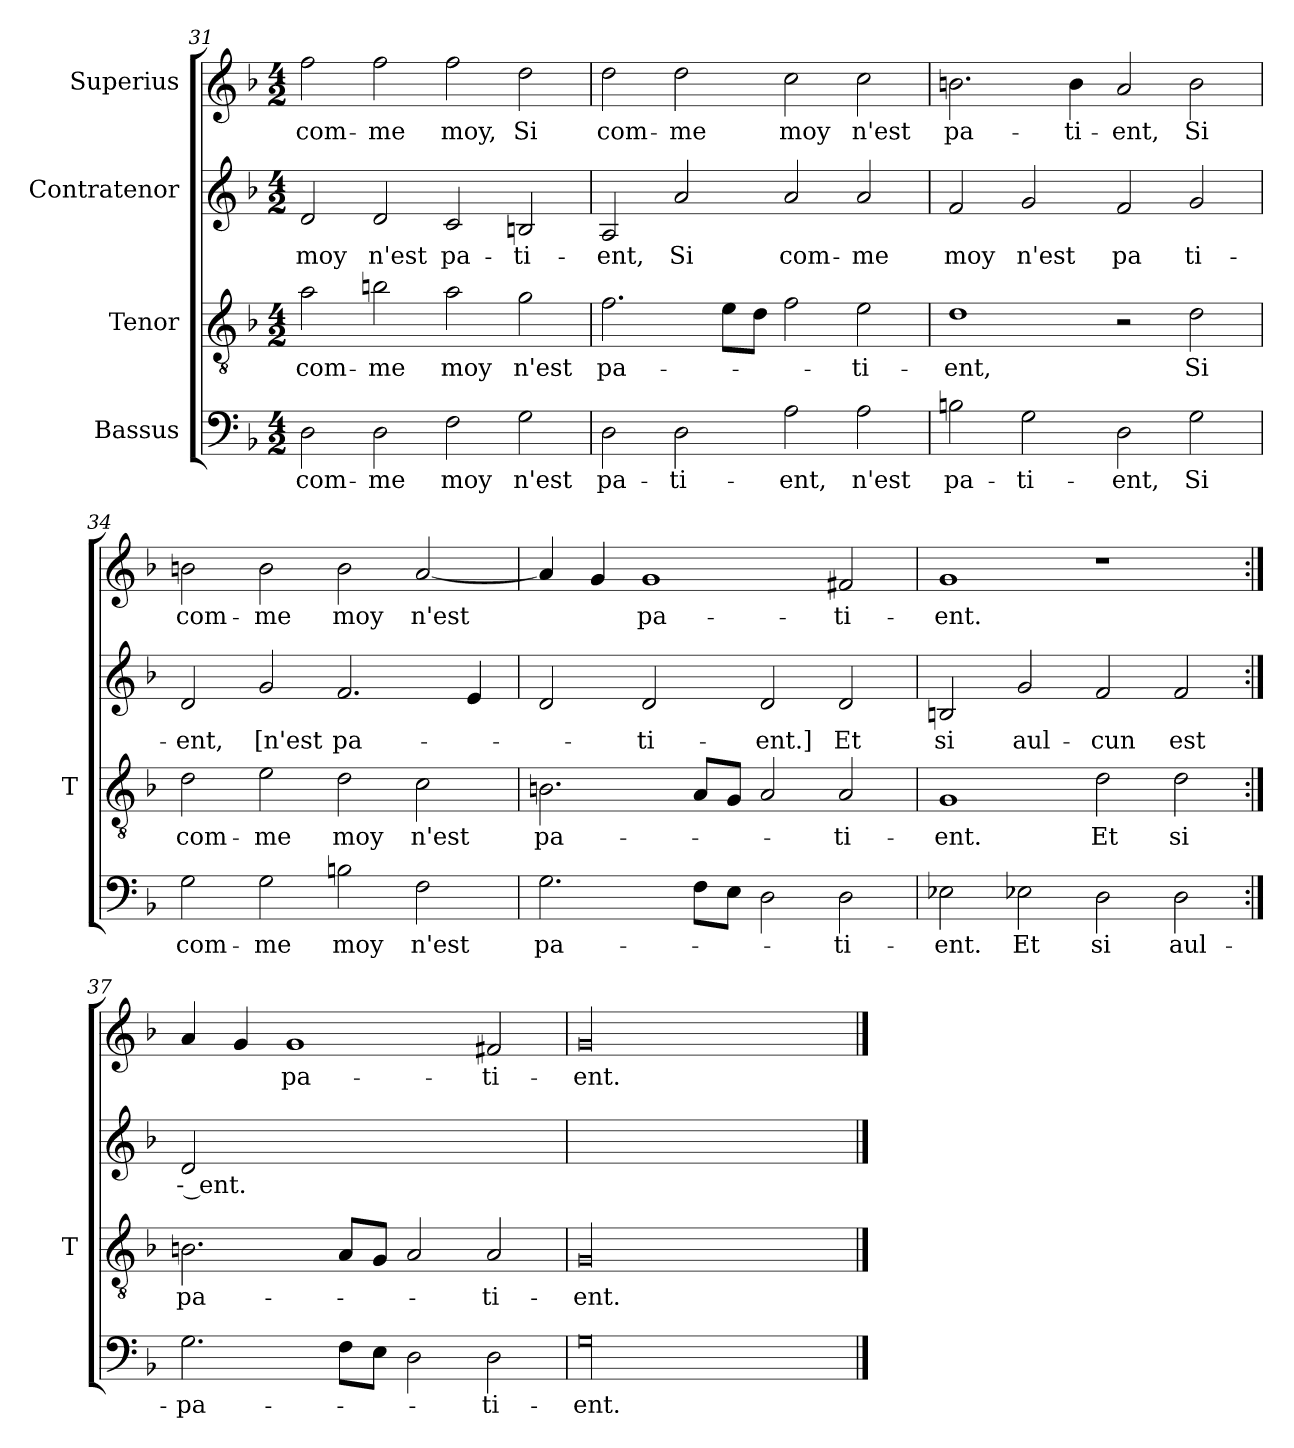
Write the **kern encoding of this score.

**kern	**text	**kern	**text	**kern	**text	**kern	**text
*part4	*part4	*part3	*part3	*part2	*part2	*part1	*part1
*staff4	*staff4	*staff3	*staff3	*staff2	*staff2	*staff1	*staff1
*I"Bassus	*	*I"Tenor	*	*I"Contratenor	*	*I"Superius	*
*	*	*I'T	*	*	*	*	*
*clefF4	*	*clefGv2	*	*clefG2	*	*clefG2	*
*k[b-]	*	*k[b-]	*	*k[b-]	*	*k[b-]	*
*M4/2	*	*M4/2	*	*M4/2	*	*M4/2	*
=31	=31	=31	=31	=31	=31	=31	=31
2D	com-	2a	com-	2d	-moy	2ff	com-
2D	-me	2b	-me	2d	-n'est	2ff	-me
2F	-moy	2a	-moy	2c	pa-	2ff	-moy,
2G	-n'est	2g	-n'est	2B	ti-	2dd	-Si
=32	=32	=32	=32	=32	=32	=32	=32
2D	pa-	2.f	pa-	2A	-ent,	2dd	com-
2D	ti-	.	.	2a	-Si	2dd	-me
.	.	8eL	.	.	.	.	.
.	.	8dJ	.	.	.	.	.
2A	-ent,	2f	.	2a	com-	2cc	-moy
2A	-n'est	2e	ti-	2a	-me	2cc	-n'est
=33	=33	=33	=33	=33	=33	=33	=33
2B	pa-	1d	-ent,	2f	-moy	2.b	pa-
2G	ti-	.	.	2g	-n'est	.	.
.	.	.	.	.	.	4b	ti-
2D	-ent,	2r	.	2f	-pa	2a	-ent,
2G	-Si	2d	-Si	2g	ti-	2b	-Si
=34	=34	=34	=34	=34	=34	=34	=34
2G	com-	2d	com-	2d	-ent,	2b	com-
2G	-me	2e	-me	2g	-[n'est	2b	-me
2B	-moy	2d	-moy	2.f	pa-	2b	-moy
2F	-n'est	2c	-n'est	.	.	[2a	-n'est
.	.	.	.	4e	.	.	.
=35	=35	=35	=35	=35	=35	=35	=35
2.G	pa-	2.B	pa-	2d	.	4a]	.
.	.	.	.	.	.	4g	.
.	.	.	.	2d	ti-	1g	pa-
8FL	.	8AL	.	.	.	.	.
8EJ	.	8GJ	.	.	.	.	.
2D	.	2A	.	2d	-ent.]	.	.
2D	ti-	2A	ti-	2d	-Et	2f#X	ti-
=36	=36	=36	=36	=36	=36	=36	=36
2E-X	-ent.	1G	-ent.	2B	-si	1g	-ent.
2E-X	-Et	.	.	2g	aul-	.	.
2D	-si	2d	-Et	2f	-cun	1r	.
2D	aul-	2d	-si	2f	-est	.	.
=37:|!	=37:|!	=37:|!	=37:|!	=37:|!	=37:|!	=37:|!	=37:|!
2.G	pa-	2.B	pa-	2d	-- ent.	4a	.
.	.	.	.	.	.	4g	.
.	.	.	.	1.ryy	.	1g	pa-
8FL	.	8AL	.	.	.	.	.
8EJ	.	8GJ	.	.	.	.	.
2D	.	2A	.	.	.	.	.
2D	ti-	2A	ti-	.	.	2f#X	ti-
=38	=38	=38	=38	=38	=38	=38	=38
00G	-ent.	00G	-ent.	00ryy	.	00g	-ent.
==	==	==	==	==	==	==	==
*-	*-	*-	*-	*-	*-	*-	*-
